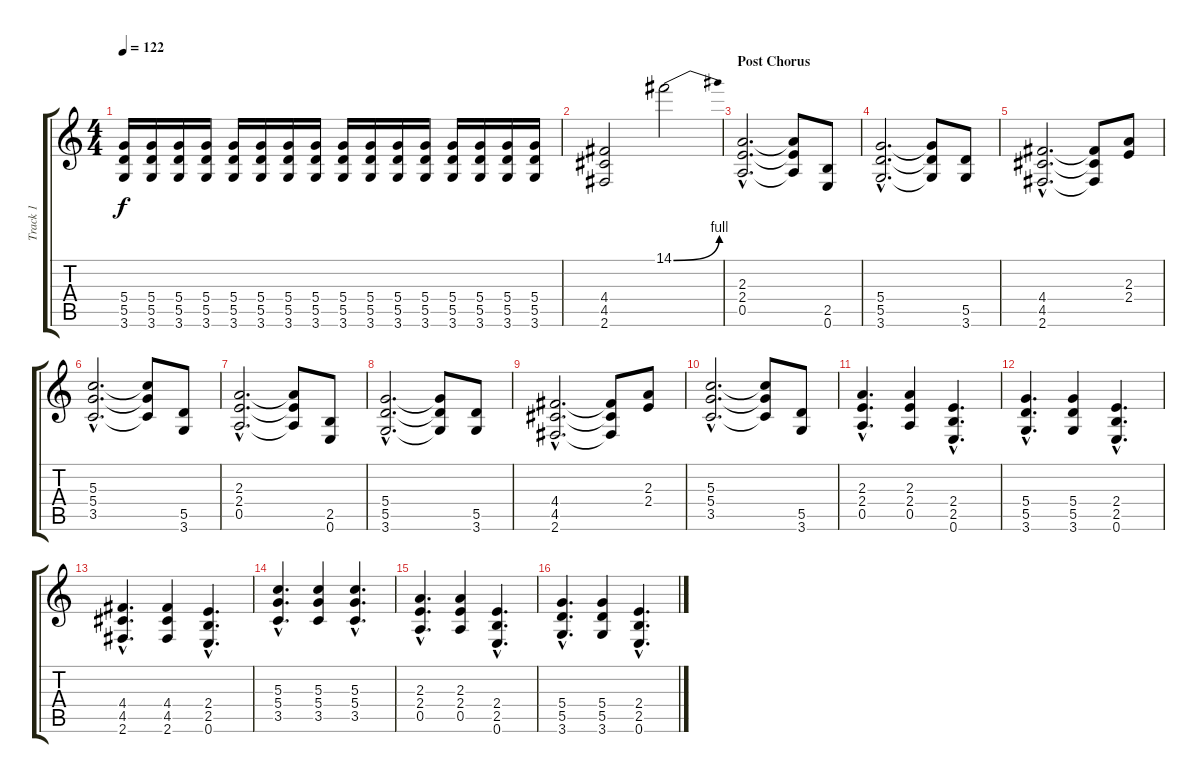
\track ("Track 1" "Track 1") {instrument electricguitarjazz}
\staff {score tabs}
\tuning (E4 B3 G3 D3 A2 E2) {hide}
\ts (4 4)
\tempo 122
\clef g2
\ks c
(5.4 5.5 3.6).16{dy f} (5.4 5.5 3.6).16 (5.4 5.5 3.6).16 (5.4 5.5 3.6).16 (5.4 5.5 3.6).16 (5.4 5.5 3.6).16 (5.4 5.5 3.6).16 (5.4 5.5 3.6).16 (5.4 5.5 3.6).16 (5.4 5.5 3.6).16 (5.4 5.5 3.6).16 (5.4 5.5 3.6).16 (5.4 5.5 3.6).16 (5.4 5.5 3.6).16 (5.4 5.5 3.6).16 (5.4 5.5 3.6).16 |
(4.4 4.5 2.6).2 14.1{be (bend 0 0 60 4)}.2 |
\section ("" "Post Chorus")
(2.3{hac} 2.4{hac} 0.5{hac}).2{d volume 16 balance 16 instrument distortionguitar} (2.3{t} 2.4{t} 0.5{t}).8 (2.5 0.6).8 |
(5.4{hac} 5.5{hac} 3.6{hac}).2{d} (5.4{t} 5.5{t} 3.6{t}).8 (5.5 3.6).8 |
(4.4{hac} 4.5{hac} 2.6{hac}).2{d} (4.4{t} 4.5{t} 2.6{t}).8 (2.3 2.4).8 |
(5.3{hac} 5.4{hac} 3.5{hac}).2{d} (5.3{t} 5.4{t} 3.5{t}).8 (5.5 3.6).8 |
(2.3{hac} 2.4{hac} 0.5{hac}).2{d} (2.3{t} 2.4{t} 0.5{t}).8 (2.5 0.6).8 |
(5.4{hac} 5.5{hac} 3.6{hac}).2{d} (5.4{t} 5.5{t} 3.6{t}).8 (5.5 3.6).8 |
(4.4{hac} 4.5{hac} 2.6{hac}).2{d} (4.4{t} 4.5{t} 2.6{t}).8 (2.3 2.4).8 |
(5.3{hac} 5.4{hac} 3.5{hac}).2{d} (5.3{t} 5.4{t} 3.5{t}).8 (5.5 3.6).8 |
(2.3{hac} 2.4{hac} 0.5{hac}).4{d volume 16 balance 0 instrument distortionguitar} (2.3 2.4 0.5).4 (2.4{hac} 2.5{hac} 0.6{hac}).4{d} |
(5.4{hac} 5.5{hac} 3.6{hac}).4{d} (5.4 5.5 3.6).4 (2.4{hac} 2.5{hac} 0.6{hac}).4{d} |
(4.4{hac} 4.5{hac} 2.6{hac}).4{d} (4.4 4.5 2.6).4 (2.4{hac} 2.5{hac} 0.6{hac}).4{d} |
(5.3{hac} 5.4{hac} 3.5{hac}).4{d} (5.3 5.4 3.5).4 (5.3{hac} 5.4{hac} 3.5{hac}).4{d} |
(2.3{hac} 2.4{hac} 0.5{hac}).4{d instrument distortionguitar} (2.3 2.4 0.5).4 (2.4{hac} 2.5{hac} 0.6{hac}).4{d} |
(5.4{hac} 5.5{hac} 3.6{hac}).4{d} (5.4 5.5 3.6).4 (2.4{hac} 2.5{hac} 0.6{hac}).4{d}
